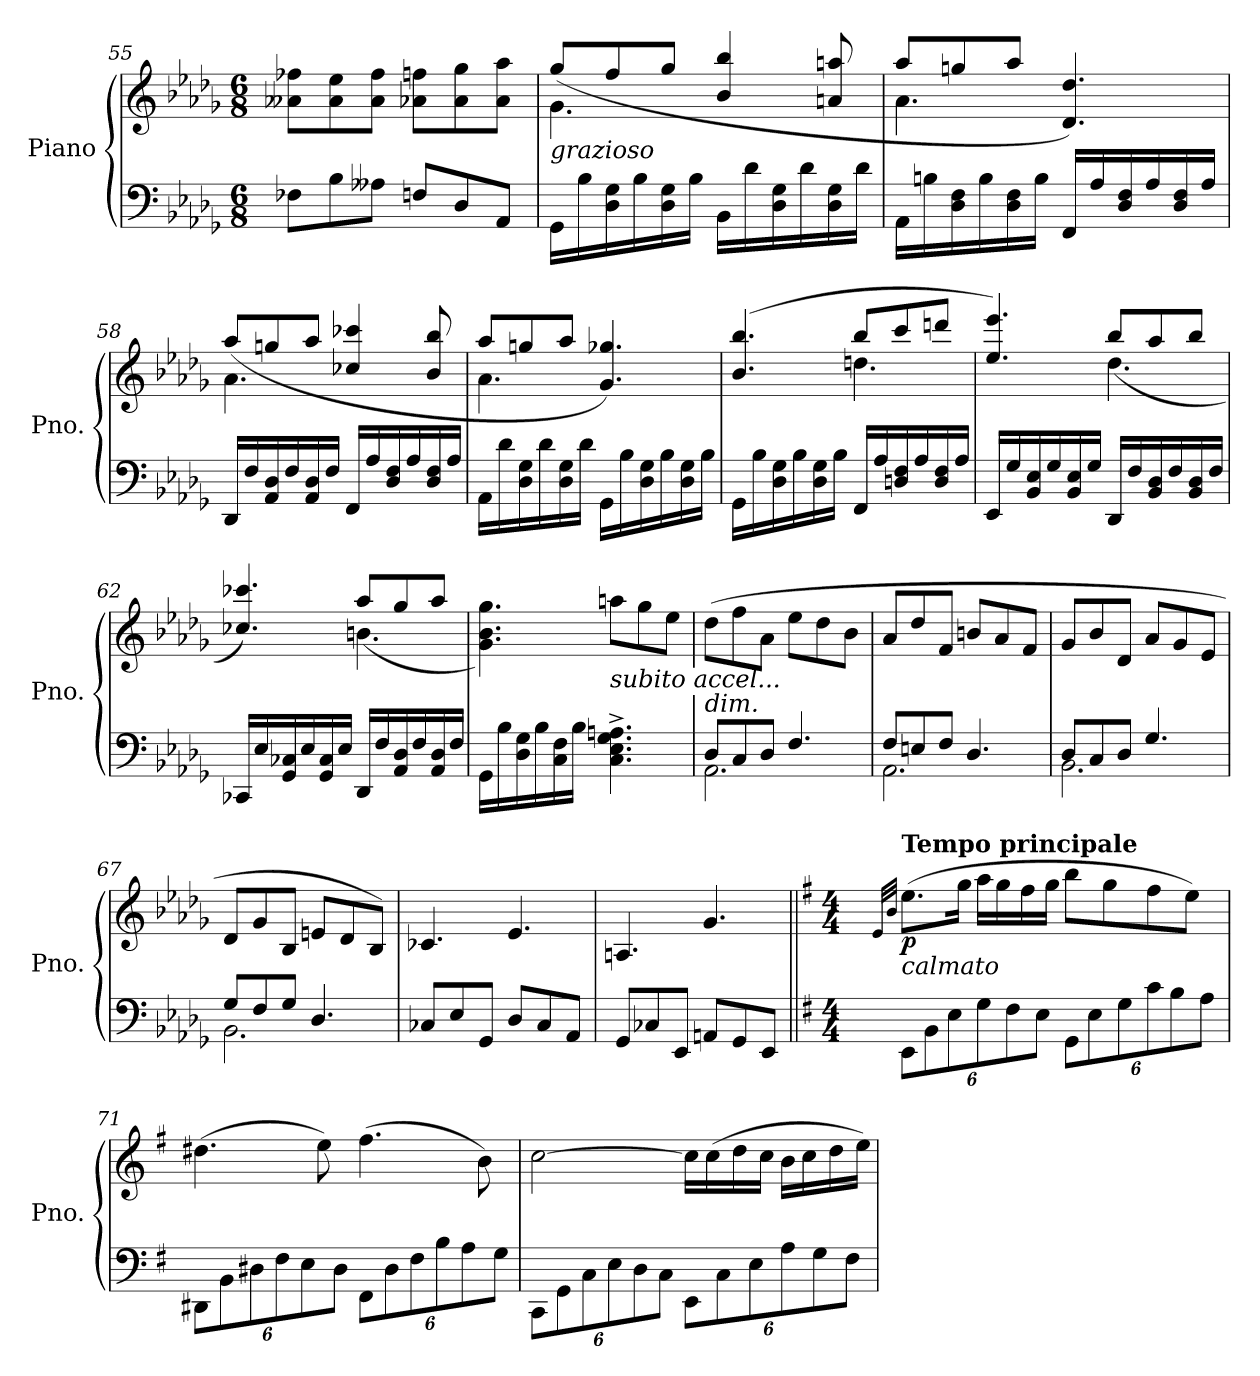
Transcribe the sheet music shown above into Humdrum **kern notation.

**kern	**kern	**dynam
*part1	*part1	*part1
*staff2	*staff1	*staff1/2
*I"Piano	*	*
*I'Pno.	*	*
*clefF4	*clefG2	*
*k[b-e-a-d-g-]	*k[b-e-a-d-g-]	*
*M6/8	*M6/8	*
*MM71	*MM71	*
=55	=55	=55
8F-X\L	8a--X\ 8ff-X\L	.
8B-\	8a--\ 8ee-\	.
8A--X\J	8a--\ 8ff-\J	.
*	*MM72	*
8Fn/L	8a-X\ 8ffn\L	.
8D-/	8a-\ 8gg-\	.
8AA-/J	8a-\ 8aa-\J	.
!!LO:LB:g=z
=56	=56	=56
*	*^	*
!	!LO:TX:b:i:t=grazioso	!	!
!	!	!	!LO:DY:b=2
!	!	!	!LO:DY:n=1:b
16GG-\LL	4.g-\	(>8gg-/L	mp mf
16B-\	.	.	.
16D-\ 16G-\	.	8ff/	.
16B-\	.	.	.
16D-\ 16G-\	.	8gg-/J	.
16B-\JJ	.	.	.
16BB-\LL	4b-/ 4bb-/	4.ryy	.
16d-\	.	.	.
16D-\ 16G-\	.	.	.
16d-\	.	.	.
16D-\ 16G-\	8an/ 8aan/	.	.
16d-\JJ	.	.	.
=57	=57	=57	=57
16AA-\LL	4.a-\	8aa-/L	.
16Bn\	.	.	.
16D-\ 16F\	.	8ggn/	.
16B\	.	.	.
16D-\ 16F\	.	8aa-/J	.
16B\JJ	.	.	.
16FF/LL	4.d-/ 4.dd-/)	4.ryy	.
16A-/	.	.	.
16D-/ 16F/	.	.	.
16A-/	.	.	.
16D-/ 16F/	.	.	.
16A-/JJ	.	.	.
=58	=58	=58	=58
16DD-/LL	4.a-\	(>8aa-/L	.
16F/	.	.	.
16AA-/ 16D-/	.	8ggn/	.
16F/	.	.	.
16AA-/ 16D-/	.	8aa-/J	.
16F/JJ	.	.	.
16FF/LL	4cc-X/ 4ccc-X/	4.ryy	.
16A-/	.	.	.
16D-/ 16F/	.	.	.
16A-/	.	.	.
16D-/ 16F/	8b-/ 8bb-/	.	.
16A-/JJ	.	.	.
=59	=59	=59	=59
16AA-\LL	4.a-\	8aa-/L	.
16d-\	.	.	.
16D-\ 16G-\	.	8ggn/	.
16d-\	.	.	.
16D-\ 16G-\	.	8aa-/J	.
16d-\JJ	.	.	.
16GG-\LL	4.g-/ 4.gg-X/)	4.ryy	.
16B-\	.	.	.
16D-\ 16G-\	.	.	.
16B-\	.	.	.
16D-\ 16G-\	.	.	.
16B-\JJ	.	.	.
!!LO:LB:g=z	!!
=60	=60	=60	=60
*	*MM75	*	*
16GG-\LL	(>4.b-/ 4.bb-/	4.ryy	.
16B-\	.	.	.
16D-\ 16G-\	.	.	.
16B-\	.	.	.
16D-\ 16G-\	.	.	.
16B-\JJ	.	.	.
16FF/LL	4.ddn\	8bb-/L	.
16A-/	.	.	.
16Dn/ 16F/	.	8ccc/	.
16A-/	.	.	.
16D/ 16F/	.	8dddn/J	.
16A-/JJ	.	.	.
=61	=61	=61	=61
16EE-/LL	4.ee-/ 4.eee-/)	4.ryy	.
16G-/	.	.	.
16BB-/ 16E-/	.	.	.
16G-/	.	.	.
16BB-/ 16E-/	.	.	.
16G-/JJ	.	.	.
16DD-/LL	4.dd-\	(>8bb-/L	.
16F/	.	.	.
16BB-/ 16D-/	.	8aa-/	.
16F/	.	.	.
16BB-/ 16D-/	.	8bb-/J	.
16F/JJ	.	.	.
=62	=62	=62	=62
16CC-X/LL	4.cc-X/ 4.ccc-X/)	4.ryy	.
16E-/	.	.	.
16GG-/ 16C-X/	.	.	.
16E-/	.	.	.
16GG-/ 16C-/	.	.	.
16E-/JJ	.	.	.
16DD-/LL	4.bn\	(>8aa-/L	.
16F/	.	.	.
16AA-/ 16D-/	.	8gg-/	.
16F/	.	.	.
16AA-/ 16D-/	.	8aa-/J	.
16F/JJ	.	.	.
*	*v	*v	*
=63	=63	=63
16GG-\LL	4.g-\ 4.b-\ 4.gg-\)	.
16B-\	.	.
16D-\ 16G-\	.	.
16B-\	.	.
16C\ 16F\	.	.
16B-\JJ	.	.
*	*MM77	*
!	!LO:TX:b:i:t=subito accel...	!
4.C\^ 4.E-\^ 4.G-\^ 4.An\^	8aan\L	.
.	8gg-\	.
.	8ee-\J	.
!!LO:LB:g=z
=64	=64	=64
*	*MM78	*
*^	*	*
!	!	!LO:TX:b:i:t=dim.	!
8D-/L	2.AA-\	(>8dd-\L	.
8C/	.	8ff\	.
8D-/J	.	8a-\J	.
*	*	*MM80	*
4.F/	.	8ee-\L	.
.	.	8dd-\	.
.	.	8b-\J	.
=65	=65	=65	=65
*	*	*MM81	*
8F/L	2.AA-\	8a-/L	.
8En/	.	8dd-/	.
8F/J	.	8f/J	.
*	*	*MM83	*
4.D-/	.	8bn/L	.
.	.	8a-/	.
.	.	8f/J	.
=66	=66	=66	=66
*	*	*MM84	*
8D-/L	2.BB-\	8g-/L	.
8C/	.	8b-/	.
8D-/J	.	8d-/J	.
*	*	*MM86	*
4.G-/	.	8a-/L	.
.	.	8g-/	.
.	.	8e-/J	.
=67	=67	=67	=67
*	*	*MM87	*
8G-/L	2.BB-\	8d-/L	.
8F/	.	8g-/	.
8G-/J	.	8B-/J	.
*	*	*MM89	*
4.D-/	.	8en/L	.
.	.	8d-/	.
.	.	8B-/J)	.
*v	*v	*	*
=68	=68	=68
*	*MM90	*
8C-X/L	4.c-X/	.
8E-/	.	.
8GG-/J	.	.
8D-/L	4.e-/	.
8C-/	.	.
8AA-/J	.	.
=69	=69	=69
8GG-/L	4.An/	.
8C-X/	.	.
8EE-/J	.	.
8AAn/L	4.g-/	.
8GG-/	.	.
8EE-/J	.	.
!!LO:PB:g=z
=70||	=70||	=70||
*k[f#]	*k[f#]	*
*M4/4	*M4/4	*
*	*MM60	*
*	*^	*
.	32qe/LLL	8qe\Lyy	.
.	32qb/JJJ	8qb\Jyy	.
*	*v	*v	*
*Xbrackettup	*	*
*	*^	*
!	!LO:TX:a:B:t=Tempo principale	!	!
!	!LO:TX:b:i:t=calmato	!	!
!	!	!	!LO:DY:b
12EE\L	(>8.ee\L	8.ee\yy	p
12BB\	.	.	.
12E\	.	.	.
.	16gg\Jk	2ryy	.
12G\	16aa\LL	.	.
.	16gg\	.	.
12F#\	.	.	.
.	16ff#\	.	.
12E\J	.	.	.
.	16gg\JJ	.	.
12GG\L	8bb\L	.	.
12E\	.	.	.
.	8gg\	.	.
12G\	.	.	.
.	.	4ryy	.
12c\	8ff#\	.	.
12B\	.	.	.
.	8ee\J)	.	.
12A\J	.	.	.
.	.	16ryy	.
*	*v	*v	*
=71	=71	=71
12DD#X\L	(>4.dd#X\	.
12BB\	.	.
12D#X\	.	.
12F#\	.	.
12E\	.	.
.	8ee\)	.
12D#\J	.	.
12FF#\L	(>4.ff#\	.
12D#\	.	.
12F#\	.	.
12B\	.	.
12A\	.	.
.	8b\)	.
12G\J	.	.
=72	=72	=72
12CC\L	[2cc\	.
12GG\	.	.
12C\	.	.
12E\	.	.
12D\	.	.
12C\J	.	.
12EE\L	16cc\LL]	.
.	(>16cc\	.
12C\	.	.
.	16dd\	.
12E\	.	.
.	16cc\JJ	.
12A\	16b\LL	.
.	16cc\	.
12G\	.	.
.	16dd\	.
12F#\J	.	.
.	16ee\JJ)	.
=	=	=
*-	*-	*-
